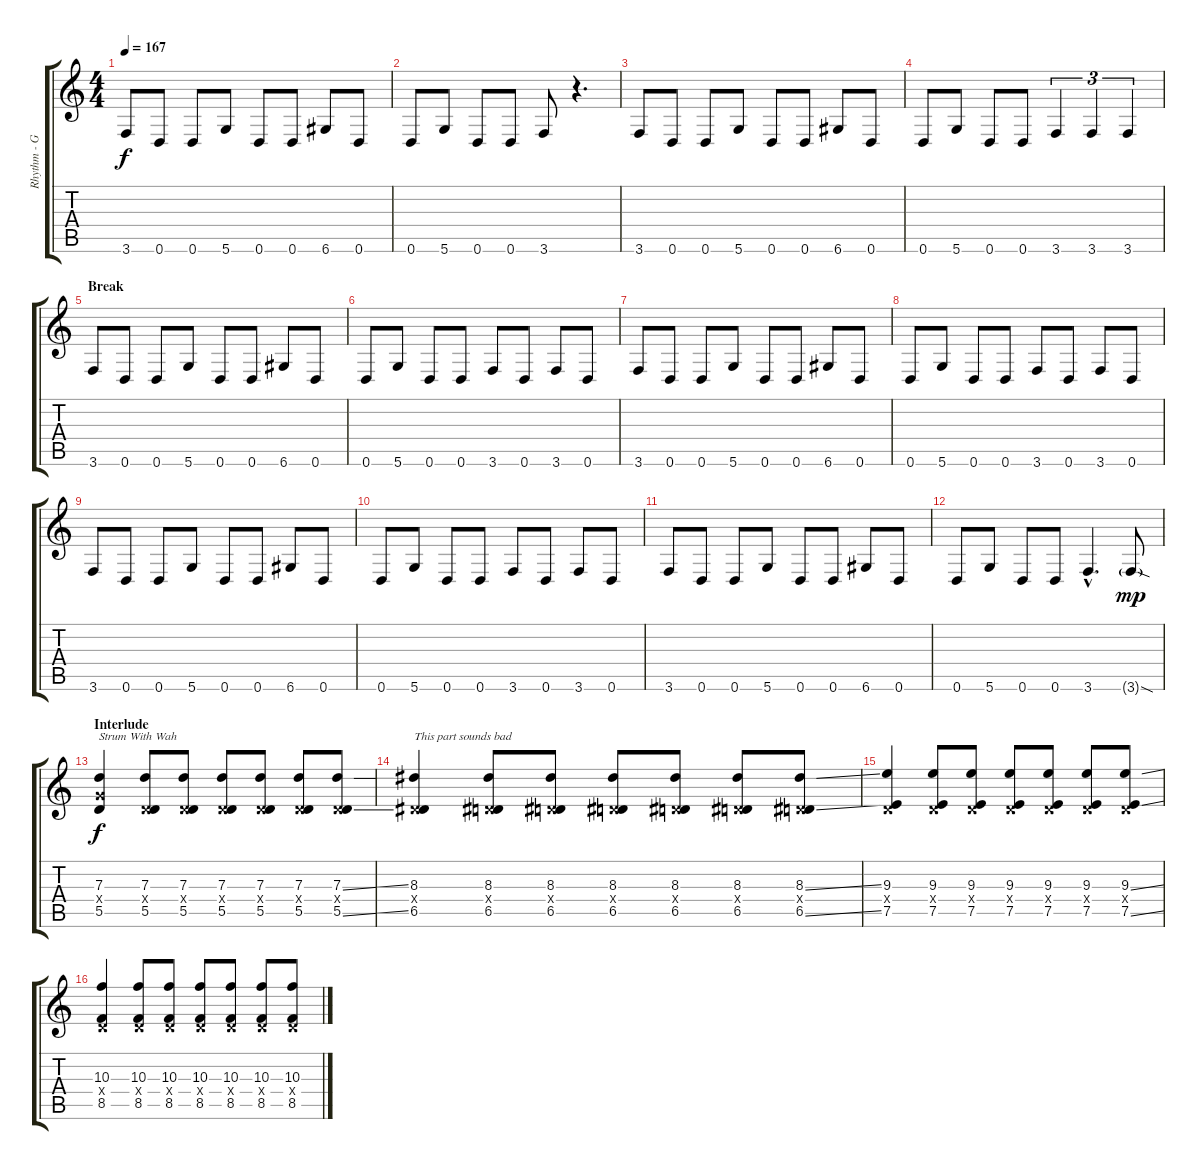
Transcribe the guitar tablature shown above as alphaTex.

\track ("Rhythm - Guitar" "Rhythm - G") {instrument distortionguitar}
\staff {score tabs}
\tuning (E4 B3 G3 D3 A2 D2) {hide}
\ts (4 4)
\tempo 167
\clef g2
\ks c
3.6.8{dy f} 0.6.8 0.6.8 5.6.8 0.6.8 0.6.8 6.6.8 0.6.8 |
0.6.8 5.6.8 0.6.8 0.6.8 3.6.8 r.4{d} |
3.6.8 0.6.8 0.6.8 5.6.8 0.6.8 0.6.8 6.6.8 0.6.8 |
0.6.8 5.6.8 0.6.8 0.6.8 3.6.4{tu (3 2)} 3.6.4{tu (3 2)} 3.6.4{tu (3 2)} |
\section ("" "Break")
3.6.8 0.6.8 0.6.8 5.6.8 0.6.8 0.6.8 6.6.8 0.6.8 |
0.6.8 5.6.8 0.6.8 0.6.8 3.6.8 0.6.8 3.6.8 0.6.8 |
3.6.8 0.6.8 0.6.8 5.6.8 0.6.8 0.6.8 6.6.8 0.6.8 |
0.6.8 5.6.8 0.6.8 0.6.8 3.6.8 0.6.8 3.6.8 0.6.8 |
3.6.8 0.6.8 0.6.8 5.6.8 0.6.8 0.6.8 6.6.8 0.6.8 |
0.6.8 5.6.8 0.6.8 0.6.8 3.6.8 0.6.8 3.6.8 0.6.8 |
3.6.8 0.6.8 0.6.8 5.6.8 0.6.8 0.6.8 6.6.8 0.6.8 |
0.6.8 5.6.8 0.6.8 0.6.8 3.6{hac}.4{d} 3.6{sod g}.8{dy mp} |
\section ("" "Interlude")
(7.3 5.4{x} 5.5).4{txt "Strum With Wah" dy f} (7.3 0.4{x} 5.5).8 (7.3 0.4{x} 5.5).8 (7.3 0.4{x} 5.5).8 (7.3 0.4{x} 5.5).8 (7.3 0.4{x} 5.5).8 (7.3{ss} 0.4{x} 5.5{ss}).8 |
(8.3 0.4{x} 6.5).4{txt "This part sounds bad"} (8.3 0.4{x} 6.5).8 (8.3 0.4{x} 6.5).8 (8.3 0.4{x} 6.5).8 (8.3 0.4{x} 6.5).8 (8.3 0.4{x} 6.5).8 (8.3{ss} 0.4{x} 6.5{ss}).8 |
(9.3 0.4{x} 7.5).4 (9.3 0.4{x} 7.5).8 (9.3 0.4{x} 7.5).8 (9.3 0.4{x} 7.5).8 (9.3 0.4{x} 7.5).8 (9.3 0.4{x} 7.5).8 (9.3{ss} 0.4{x} 7.5{ss}).8 |
(10.3 0.4{x} 8.5).4 (10.3 0.4{x} 8.5).8 (10.3 0.4{x} 8.5).8 (10.3 0.4{x} 8.5).8 (10.3 0.4{x} 8.5).8 (10.3 0.4{x} 8.5).8 (10.3{ss} 0.4{x} 8.5{ss}).8
